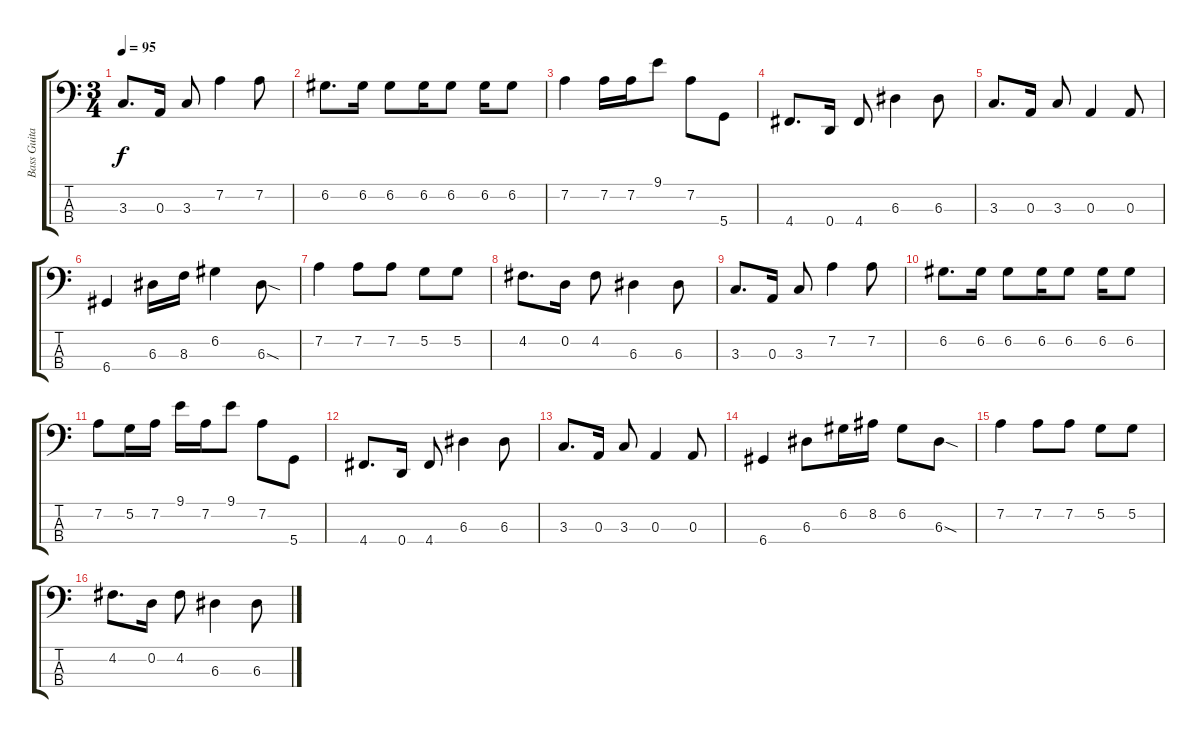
\track ("Bass Guitar" "Bass Guita") {instrument electricbassfinger}
\staff {score tabs}
\tuning (G2 D2 A1 D1) {hide}
\ts (3 4)
\tempo 95
\clef f4
\ks c
3.3.8{d dy f} 0.3.16 3.3.8 7.2.4 7.2.8 |
6.2.8{d} 6.2.16 6.2.8 6.2.16 6.2.8 6.2.16 6.2.8 |
7.2.4 7.2.16 7.2.16 9.1.8 7.2.8 5.4.8 |
4.4.8{d} 0.4.16 4.4.8 6.3.4 6.3.8 |
3.3.8{d} 0.3.16 3.3.8 0.3.4 0.3.8 |
6.4.4 6.3.16 8.3.16 6.2.4 6.3{sod}.8 |
7.2.4 7.2.8 7.2.8 5.2.8 5.2.8 |
4.2.8{d} 0.2.16 4.2.8 6.3.4 6.3.8 |
3.3.8{d} 0.3.16 3.3.8 7.2.4 7.2.8 |
6.2.8{d} 6.2.16 6.2.8 6.2.16 6.2.8 6.2.16 6.2.8 |
7.2.8 5.2.16 7.2.16 9.1.16 7.2.16 9.1.8 7.2.8 5.4.8 |
4.4.8{d} 0.4.16 4.4.8 6.3.4 6.3.8 |
3.3.8{d} 0.3.16 3.3.8 0.3.4 0.3.8 |
6.4.4 6.3.8 6.2.16 8.2.16 6.2.8 6.3{sod}.8 |
7.2.4 7.2.8 7.2.8 5.2.8 5.2.8 |
4.2.8{d} 0.2.16 4.2.8 6.3.4 6.3.8
